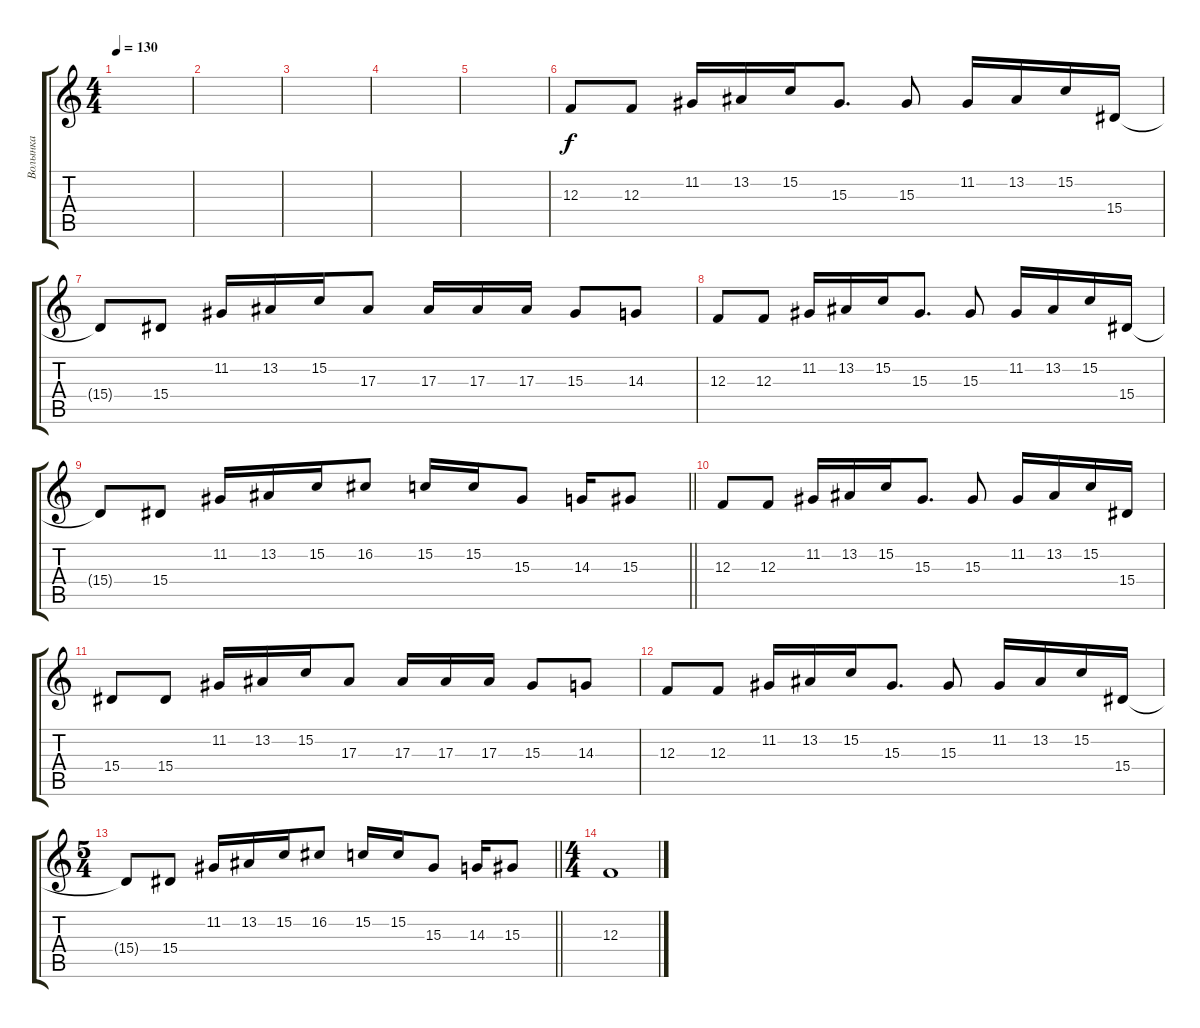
\track ("Волынка" "Волынка") {instrument flute}
\staff {score tabs}
\tuning (D4 A3 F3 C3 G2 D2) {hide}
\ts (4 4)
\tempo 130
\clef g2
\ks c
|
|
|
|
|
12.3.8 12.3.8 11.2.16 13.2.16 15.2.16 15.3.8{d} 15.3.8 11.2.16 13.2.16 15.2.16 15.4.16 |
15.4{t}.8 15.4.8 11.2.16 13.2.16 15.2.16 17.3.8 17.3.16 17.3.16 17.3.16 15.3.8 14.3.8 |
12.3.8 12.3.8 11.2.16 13.2.16 15.2.16 15.3.8{d} 15.3.8 11.2.16 13.2.16 15.2.16 15.4.16 |
\barLineRight lightlight
15.4{t}.8 15.4.8 11.2.16 13.2.16 15.2.16 16.2.8 15.2.16 15.2.16 15.3.8 14.3.16 15.3.8 |
12.3.8 12.3.8 11.2.16 13.2.16 15.2.16 15.3.8{d} 15.3.8 11.2.16 13.2.16 15.2.16 15.4.16 |
15.4.8 15.4.8 11.2.16 13.2.16 15.2.16 17.3.8 17.3.16 17.3.16 17.3.16 15.3.8 14.3.8 |
12.3.8 12.3.8 11.2.16 13.2.16 15.2.16 15.3.8{d} 15.3.8 11.2.16 13.2.16 15.2.16 15.4.16 |
\ts (5 4)
\barLineRight lightlight
15.4{t}.8 15.4.8 11.2.16 13.2.16 15.2.16 16.2.8 15.2.16 15.2.16 15.3.8 14.3.16 15.3.8 |
\ts (4 4)
12.3.1
